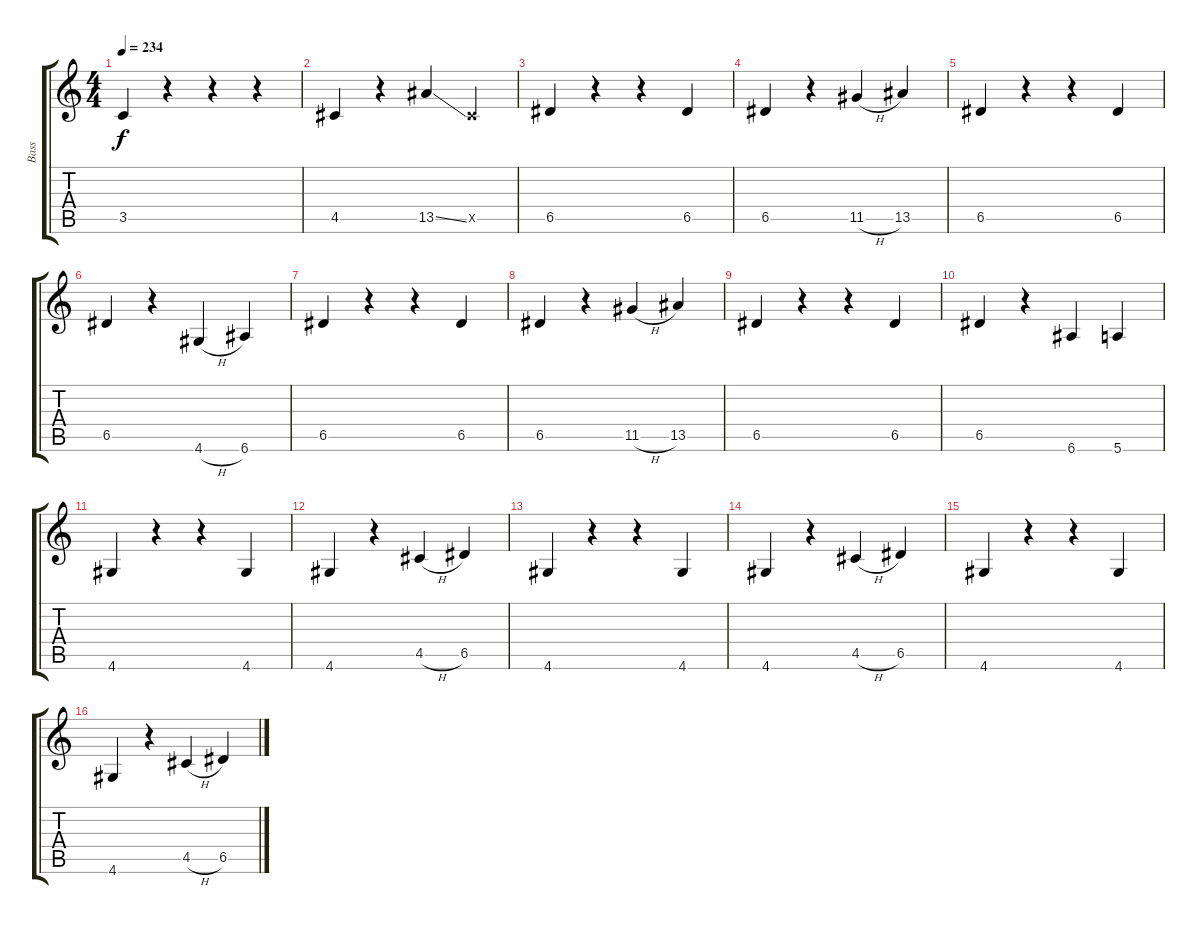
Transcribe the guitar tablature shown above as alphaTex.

\track ("Bass" "Bass") {instrument fretlessbass}
\staff {score tabs}
\tuning (E4 B3 G3 D3 A2 E2) {hide}
\ts (4 4)
\tempo 234
\clef g2
\ks c
3.5.4{dy f} r.4 r.4 r.4 |
4.5.4 r.4 13.5{ss}.4 4.5{x}.4 |
6.5.4 r.4 r.4 6.5.4 |
6.5.4 r.4 11.5{h}.4 13.5.4 |
6.5.4 r.4 r.4 6.5.4 |
6.5.4 r.4 4.6{h}.4 6.6.4 |
6.5.4 r.4 r.4 6.5.4 |
6.5.4 r.4 11.5{h}.4 13.5.4 |
6.5.4 r.4 r.4 6.5.4 |
6.5.4 r.4 6.6.4 5.6.4 |
4.6.4 r.4 r.4 4.6.4 |
4.6.4 r.4 4.5{h}.4 6.5.4 |
4.6.4 r.4 r.4 4.6.4 |
4.6.4 r.4 4.5{h}.4 6.5.4 |
4.6.4 r.4 r.4 4.6.4 |
4.6.4 r.4 4.5{h}.4 6.5.4
